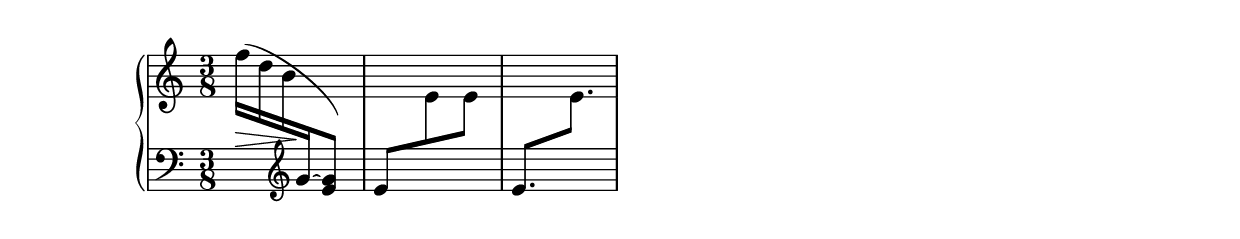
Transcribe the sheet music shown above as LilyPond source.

#(ly:set-option 'old-relative)
\version "1.9.4"
\header {
    texidoc = "Cross staff  (kneed) beams don't cause extreme slopes."
}

\score {
    \notes\context PianoStaff <<
    \context Staff = up
    \relative c'' <<
        {
	    \stemDown
            f16( \> d b\! \translator Staff = down \stemUp
            \clef treble g ~ < g e>8)
	    
	     e[ \translator Staff = up
	    \stemDown
	    e e]
	    \translator Staff = down
	    \stemUp
	    e8.[
		\translator Staff = up
	    \stemDown
	    e8.]
	    
	} \\
    >>
    \context Staff = down {
        \time 3/8 \clef bass s4.*3 }
    >>
    \paper { raggedright = ##t}
}

